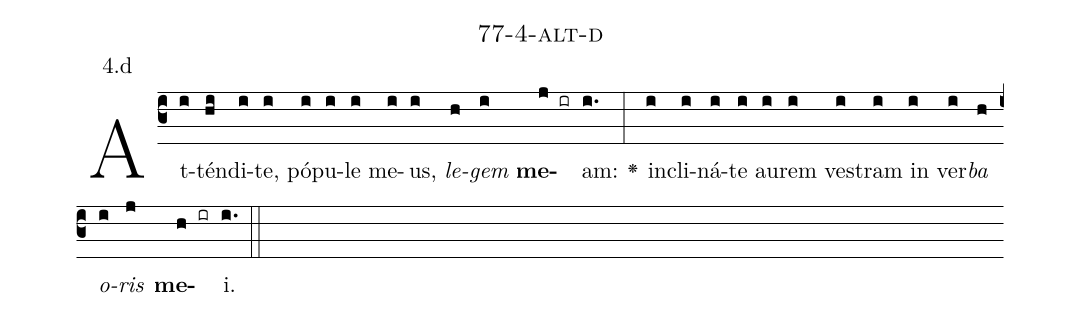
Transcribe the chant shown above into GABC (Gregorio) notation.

name: 77-4-alt-d;
annotation: 4.d;
%%
(c3)At(i)tén(hi)di(i)te,(i) pó(i)pu(i)le(i) me(i)us,(i) <i>le</i>(h)<i>gem</i>(i) <b>me</b>(j ir)am:(i.) <v>\greheightstar</v>(:) in(i)cli(i)ná(i)te(i) au(i)rem(i) ves(i)tram(i) in(i) ver(i)<i>ba</i>(h) <i>o</i>(i)<i>ris</i>(j) <b>me</b>(h ir)i.(i.) (::)


%E(i) u(h) o(i) u(j) a(h) e.(i.) (::)
